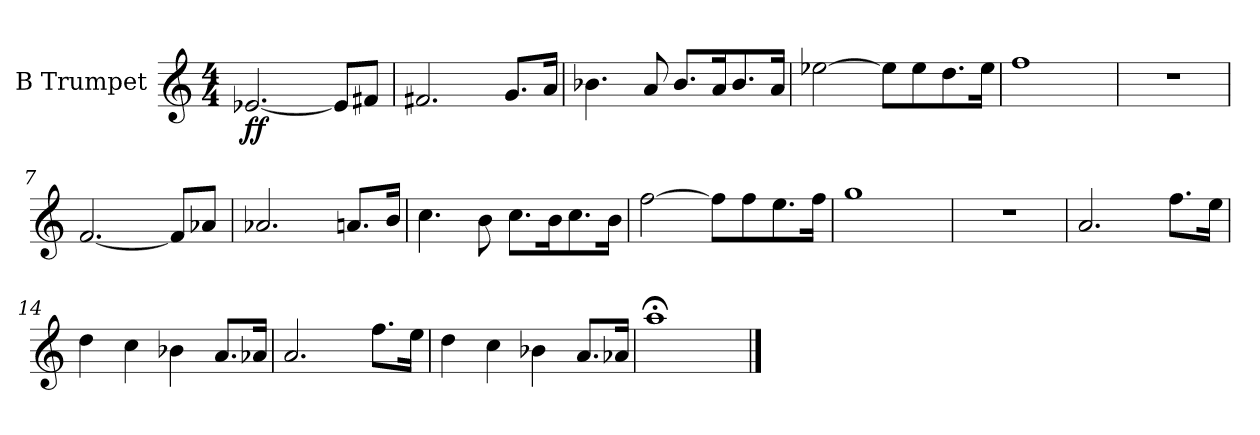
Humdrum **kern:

**kern	**dynam
*part1	*part1
*staff1	*staff1
*I"B Trumpet	*
*I'Tpt	*
*ITrd1c2	*
*k[b-e-]	*
*B-:	*
*M4/4	*
=1	=1
!	!LO:DY:b
[2.d-X/	ff
8d-/L]	.
8en/J	.
=2	=2
2.en/	.
8.f/L	.
16g/Jk	.
=3	=3
4.a-X\	.
8g/	.
8.a-/L	.
16g/K	.
8.a-/	.
16g/Jk	.
=4	=4
[2dd-X\	.
8dd-\L]	.
8dd-\	.
8.cc\	.
16dd-\Jk	.
=5	=5
1ee-	.
=6	=6
1r	.
!!LO:LB:g=z
=7	=7
[2.e-/	.
8e-/L]	.
8g-X/J	.
=8	=8
2.g-X/	.
8.gn/L	.
16a/Jk	.
=9	=9
4.b-\	.
8a\	.
8.b-\L	.
16a\K	.
8.b-\	.
16a\Jk	.
=10	=10
[2ee-\	.
8ee-\L]	.
8ee-\	.
8.dd\	.
16ee-\Jk	.
=11	=11
1ff	.
=12	=12
1r	.
!!LO:LB:g=z
=13	=13
2.g/	.
8.ee-\L	.
16dd\Jk	.
=14	=14
4cc\	.
4b-\	.
4a-X\	.
8.g/L	.
16g-X/Jk	.
=15	=15
2.g/	.
8.ee-\L	.
16dd\Jk	.
=16	=16
4cc\	.
4b-\	.
4a-X\	.
8.g/L	.
16g-X/Jk	.
=17	=17
1gg;<	.
==	==
*-	*-
